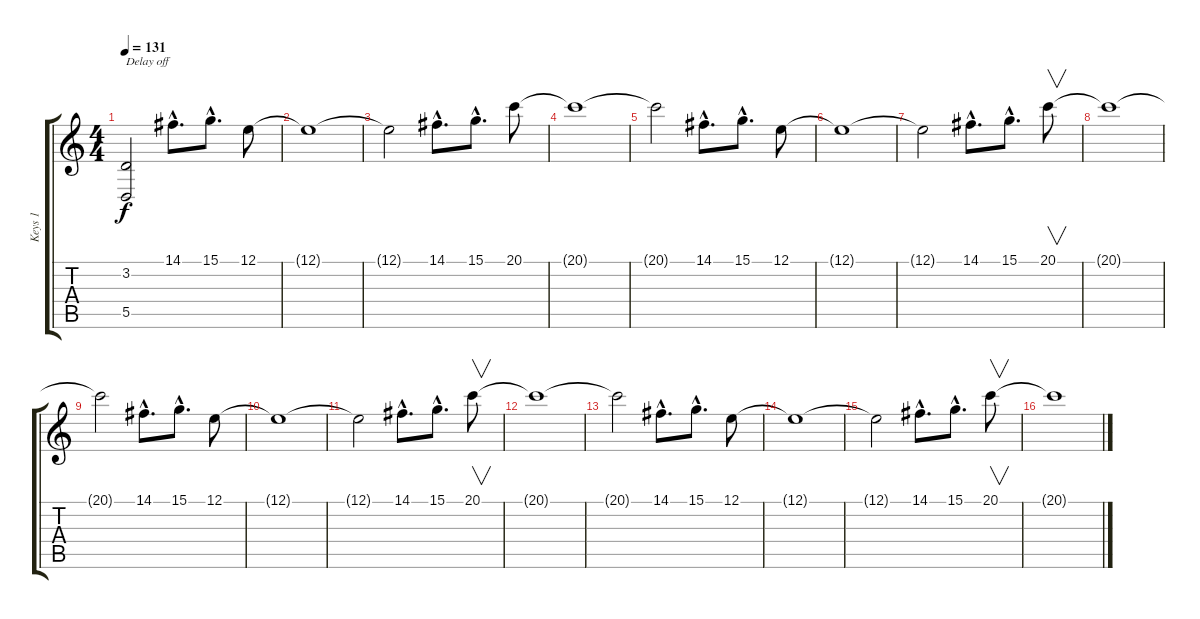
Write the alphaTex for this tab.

\track ("Keys 1" "Keys 1") {instrument synthstrings1}
\staff {score tabs}
\tuning (E4 B3 G3 D3 A2 E2) {hide}
\ts (4 4)
\tempo 131
\clef g2
\ks c
(3.2 5.5).2{txt "Delay off" dy f} 14.1{hac}.8{d} 15.1{hac}.8{d} 12.1.8 |
12.1{t}.1 |
12.1{t}.2 14.1{hac}.8{d} 15.1{hac}.8{d} 20.1.8 |
20.1{t}.1 |
20.1{t}.2 14.1{hac}.8{d} 15.1{hac}.8{d} 12.1.8 |
12.1{t}.1 |
12.1{t}.2 14.1{hac}.8{d} 15.1{hac}.8{d} 20.1.8{v} |
20.1{t}.1 |
20.1{t}.2 14.1{hac}.8{d} 15.1{hac}.8{d} 12.1.8 |
12.1{t}.1 |
12.1{t}.2 14.1{hac}.8{d} 15.1{hac}.8{d} 20.1.8{v} |
20.1{t}.1 |
20.1{t}.2 14.1{hac}.8{d} 15.1{hac}.8{d} 12.1.8 |
12.1{t}.1 |
12.1{t}.2 14.1{hac}.8{d} 15.1{hac}.8{d} 20.1.8{v} |
20.1{t}.1
